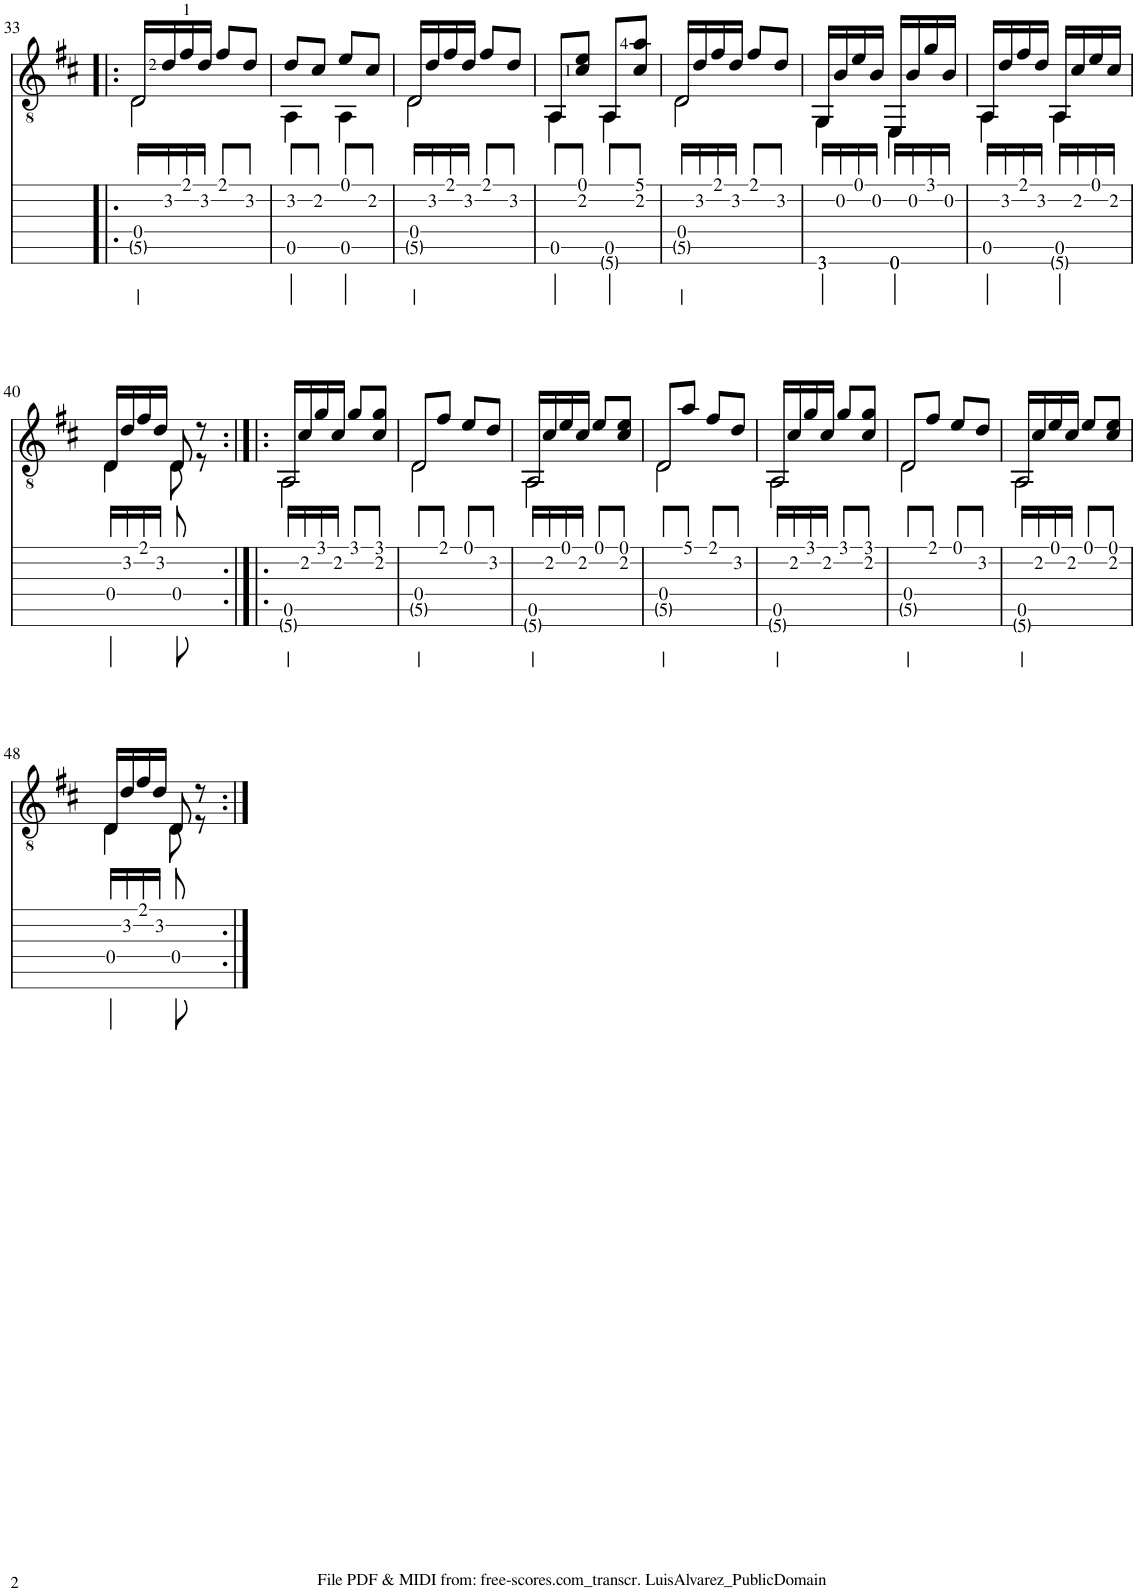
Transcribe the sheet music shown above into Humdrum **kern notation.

**kern	**kern
*part2	*part1
*staff2	*staff1
*I"Chitarra classica (Intavolatura)	*I"Guitar
!!LO:PB:g=z
*	*clefGv2
*k[f#c#]	*k[f#c#]
*M2/4	*M2/4
=33!|:	=33!|:
!LO:N:head=open	!LO:N:head=open
*^	*^
16D/LL	2D\	16D/LL	2D\
16d/	.	16d/	.
16f#/	.	16f#/	.
16d/JJ	.	16d/JJ	.
8f#/L	.	8f#/L	.
8d/J	.	8d/J	.
=34	=34	=34	=34
8d/L	4AA\	8d/L	4AA\
8c#/J	.	8c#/J	.
8e/L	4AA\	8e/L	4AA\
8c#/J	.	8c#/J	.
=35	=35	=35	=35
!LO:N:head=open	!	!LO:N:head=open	!
16D/LL	2D\	16D/LL	2D\
16d/	.	16d/	.
16f#/	.	16f#/	.
16d/JJ	.	16d/JJ	.
8f#/L	.	8f#/L	.
8d/J	.	8d/J	.
=36	=36	=36	=36
8AA/L	4AA\	8AA/L	4AA\
8c#/ 8e/J	.	8c#/ 8e/J	.
8AA/L	4AA\	8AA/L	4AA\
8c#/ 8a/J	.	8c#/ 8a/J	.
=37	=37	=37	=37
!LO:N:head=open	!	!LO:N:head=open	!
16D/LL	2D\	16D/LL	2D\
16d/	.	16d/	.
16f#/	.	16f#/	.
16d/JJ	.	16d/JJ	.
8f#/L	.	8f#/L	.
8d/J	.	8d/J	.
=38	=38	=38	=38
16GG/LL	4GG\	16GG/LL	4GG\
16B/	.	16B/	.
16e/	.	16e/	.
16B/JJ	.	16B/JJ	.
16EE/LL	4EE\	16EE/LL	4EE\
16B/	.	16B/	.
16g/	.	16g/	.
16B/JJ	.	16B/JJ	.
=39	=39	=39	=39
16AA/LL	4AA\	16AA/LL	4AA\
16d/	.	16d/	.
16f#/	.	16f#/	.
16d/JJ	.	16d/JJ	.
16AA/LL	4AA\	16AA/LL	4AA\
16c#/	.	16c#/	.
16e/	.	16e/	.
16c#/JJ	.	16c#/JJ	.
!!LO:LB:g=z	!!
=40	=40	=40	=40
16D/LL	4D\	16D/LL	4D\
16d/	.	16d/	.
16f#/	.	16f#/	.
16d/JJ	.	16d/JJ	.
8D/	8D\	8D/	8D\
8r	8r	8r	8r
=41:|!|:	=41:|!|:	=41:|!|:	=41:|!|:
!LO:N:head=open	!	!LO:N:head=open	!
16AA/LL	2AA\	16AA/LL	2AA\
16c#/	.	16c#/	.
16g/	.	16g/	.
16c#/JJ	.	16c#/JJ	.
8g/L	.	8g/L	.
8c#/ 8g/J	.	8c#/ 8g/J	.
=42	=42	=42	=42
!LO:N:head=open	!	!LO:N:head=open	!
8D/L	2D\	8D/L	2D\
8f#/J	.	8f#/J	.
8e/L	.	8e/L	.
8d/J	.	8d/J	.
=43	=43	=43	=43
!LO:N:head=open	!	!LO:N:head=open	!
16AA/LL	2AA\	16AA/LL	2AA\
16c#/	.	16c#/	.
16e/	.	16e/	.
16c#/JJ	.	16c#/JJ	.
8e/L	.	8e/L	.
8c#/ 8e/J	.	8c#/ 8e/J	.
=44	=44	=44	=44
!LO:N:head=open	!	!LO:N:head=open	!
8D/L	2D\	8D/L	2D\
8a/J	.	8a/J	.
8f#/L	.	8f#/L	.
8d/J	.	8d/J	.
=45	=45	=45	=45
!LO:N:head=open	!	!LO:N:head=open	!
16AA/LL	2AA\	16AA/LL	2AA\
16c#/	.	16c#/	.
16g/	.	16g/	.
16c#/JJ	.	16c#/JJ	.
8g/L	.	8g/L	.
8c#/ 8g/J	.	8c#/ 8g/J	.
=46	=46	=46	=46
!LO:N:head=open	!	!LO:N:head=open	!
8D/L	2D\	8D/L	2D\
8f#/J	.	8f#/J	.
8e/L	.	8e/L	.
8d/J	.	8d/J	.
=47	=47	=47	=47
!LO:N:head=open	!	!LO:N:head=open	!
16AA/LL	2AA\	16AA/LL	2AA\
16c#/	.	16c#/	.
16e/	.	16e/	.
16c#/JJ	.	16c#/JJ	.
8e/L	.	8e/L	.
8c#/ 8e/J	.	8c#/ 8e/J	.
!!LO:LB:g=z	!!
=48	=48	=48	=48
16D/LL	4D\	16D/LL	4D\
16d/	.	16d/	.
16f#/	.	16f#/	.
16d/JJ	.	16d/JJ	.
8D/	8D\	8D/	8D\
8r	8r	8r	8r
*v	*v	*	*
*	*v	*v
=:|!	=:|!
*-	*-
